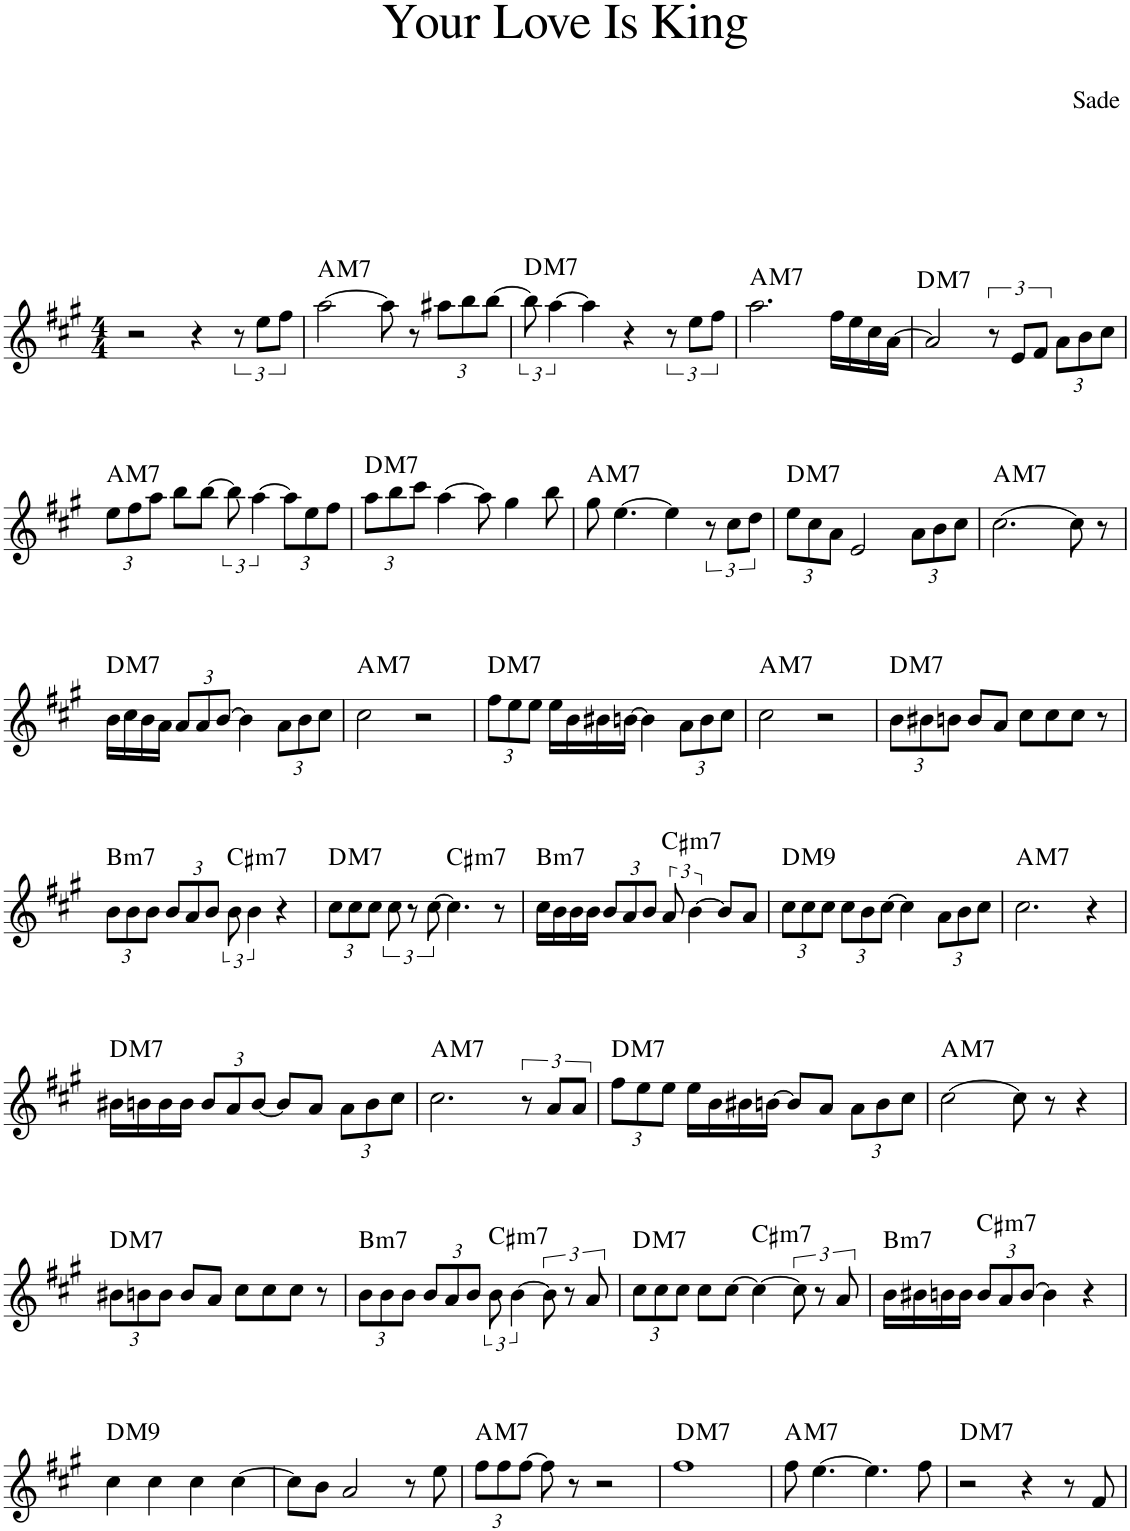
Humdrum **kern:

**kern	**harte
*part1	*part1
*staff1	*
*I"Piano	*
*I'Pno.	*
*clefG2	*
*k[f#c#g#]	*
*M4/4	*
=1	=1
2r	.
4r	.
12r	.
12ee\L	.
12ff#\J	.
=2	=2
!	!LO:H:kt=M7
[2aa\	A:maj7
8aa\]	.
8r	.
*Xbrackettup	*
12aa#X\L	.
12bb\	.
[12bb\J	.
=3	=3
*brackettup	*
!	!LO:H:kt=M7
12bb\]	D:maj7
[6aa\	.
4aa\]	.
4r	.
12r	.
12ee\L	.
12ff#\J	.
=4	=4
!	!LO:H:kt=M7
2.aa\	A:maj7
16ff#\LL	.
16ee\	.
16cc#\	.
[16a\JJ	.
=5	=5
!	!LO:H:kt=M7
2a/]	D:maj7
12r	.
12e/L	.
12f#/J	.
*Xbrackettup	*
12a\L	.
12b\	.
12cc#\J	.
!!LO:LB:g=z
=6	=6
!	!LO:H:kt=M7
12ee\L	A:maj7
12ff#\	.
12aa\J	.
8bb\L	.
[8bb\J	.
12bb\]	.
[4aa\	.
12ee\	.
12ff#\J	.
=7	=7
!	!LO:H:kt=M7
12aa\L	D:maj7
12bb\	.
12ccc#\J	.
[4aa\	.
8aa\]	.
4gg#\	.
8bb\	.
=8	=8
!	!LO:H:kt=M7
8gg#\	A:maj7
[4.ee\	.
4ee\]	.
*brackettup	*
12r	.
12cc#\L	.
12dd\J	.
=9	=9
*Xbrackettup	*
!	!LO:H:kt=M7
12ee\L	D:maj7
12cc#\	.
12a\J	.
2e/	.
12a\L	.
12b\	.
12cc#\J	.
=10	=10
!	!LO:H:kt=M7
[2.cc#\	A:maj7
8cc#\]	.
8r	.
!!LO:LB:g=z
=11	=11
!	!LO:H:kt=M7
16b\LL	D:maj7
16cc#\	.
16b\	.
16a\JJ	.
12a/L	.
12a/	.
[12b/J	.
4b\]	.
12a\L	.
12b\	.
12cc#\J	.
=12	=12
!	!LO:H:kt=M7
2cc#\	A:maj7
2r	.
=13	=13
!	!LO:H:kt=M7
12ff#\L	D:maj7
12ee\	.
12ee\J	.
16ee\LL	.
16b\	.
16b#X\	.
[16bn\JJ	.
4b\]	.
12a\L	.
12b\	.
12cc#\J	.
=14	=14
!	!LO:H:kt=M7
2cc#\	A:maj7
2r	.
=15	=15
!	!LO:H:kt=M7
12b\L	D:maj7
12b#X\	.
12bn\J	.
8b/L	.
8a/J	.
8cc#\L	.
8cc#\	.
8cc#\J	.
8r	.
!!LO:LB:g=z
=16	=16
!	!LO:H:kt=m7
12b\L	B:min7
12b\	.
12b\J	.
12b/L	.
12a/	.
12b/J	.
*brackettup	*
!	!LO:H:kt=m7
12b\	C#:min7
6b\	.
4r	.
=17	=17
*Xbrackettup	*
!	!LO:H:kt=M7
12cc#\L	D:maj7
12cc#\	.
12cc#\J	.
*brackettup	*
12cc#\	.
12r	.
[12cc#\	.
!	!LO:H:kt=m7
4.cc#\]	C#:min7
8r	.
=18	=18
!	!LO:H:kt=m7
16cc#\LL	B:min7
16b\	.
16b\	.
16b\JJ	.
*Xbrackettup	*
12b/L	.
12a/	.
12b/J	.
*brackettup	*
!	!LO:H:kt=m7
12a/	C#:min7
[6b\	.
8b/L]	.
8a/J	.
=19	=19
*Xbrackettup	*
!	!LO:H:kt=M9
12cc#\L	D:maj9
12cc#\	.
12cc#\J	.
12cc#\L	.
12b\	.
[12cc#\J	.
4cc#\]	.
12a\L	.
12b\	.
12cc#\J	.
=20	=20
!	!LO:H:kt=M7
2.cc#\	A:maj7
4r	.
!!LO:LB:g=z
=21	=21
!	!LO:H:kt=M7
16b#X\LL	D:maj7
16bn\	.
16b\	.
16b\JJ	.
12b/L	.
12a/	.
[12b/J	.
8b/L]	.
8a/J	.
12a\L	.
12b\	.
12cc#\J	.
=22	=22
!	!LO:H:kt=M7
2.cc#\	A:maj7
*brackettup	*
12r	.
12a/L	.
12a/J	.
=23	=23
*Xbrackettup	*
!	!LO:H:kt=M7
12ff#\L	D:maj7
12ee\	.
12ee\J	.
16ee\LL	.
16b\	.
16b#X\	.
[16bn\JJ	.
8b/L]	.
8a/J	.
12a\L	.
12b\	.
12cc#\J	.
=24	=24
!	!LO:H:kt=M7
[2cc#\	A:maj7
8cc#\]	.
8r	.
4r	.
!!LO:LB:g=z
=25	=25
!	!LO:H:kt=M7
12b#X\L	D:maj7
12bn\	.
12b\J	.
8b/L	.
8a/J	.
8cc#\L	.
8cc#\	.
8cc#\J	.
8r	.
=26	=26
!	!LO:H:kt=m7
12b\L	B:min7
12b\	.
12b\J	.
12b/L	.
12a/	.
12b/J	.
!	!LO:H:kt=m7
12b\	C#:min7
[4b\	.
*brackettup	*
12r	.
12a/	.
=27	=27
*Xbrackettup	*
!	!LO:H:kt=M7
12cc#\L	D:maj7
12cc#\	.
12cc#\J	.
8cc#\L	.
[8cc#\J	.
!	!LO:H:kt=m7
4cc#\_	C#:min7
*brackettup	*
12cc#\]	.
12r	.
12a/	.
=28	=28
!	!LO:H:kt=m7
16b\LL	B:min7
16b#X\	.
16bn\	.
16b\JJ	.
*Xbrackettup	*
!	!LO:H:kt=m7
12b/L	C#:min7
12a/	.
[12b/J	.
4b\]	.
4r	.
!!LO:LB:g=z
=29	=29
!	!LO:H:kt=M9
4cc#\	D:maj9
4cc#\	.
4cc#\	.
[4cc#\	.
=30	=30
8cc#\L]	.
8b\J	.
2a/	.
8r	.
8ee\	.
=31	=31
!	!LO:H:kt=M7
12ff#\L	A:maj7
12ff#\	.
[12ff#\J	.
8ff#\]	.
8r	.
2r	.
=32	=32
!	!LO:H:kt=M7
1ff#	D:maj7
=33	=33
!	!LO:H:kt=M7
8ff#\	A:maj7
[4.ee\	.
4.ee\]	.
8ff#\	.
=34	=34
!	!LO:H:kt=M7
2r	D:maj7
4r	.
8r	.
8f#/	.
=	=
*-	*-
